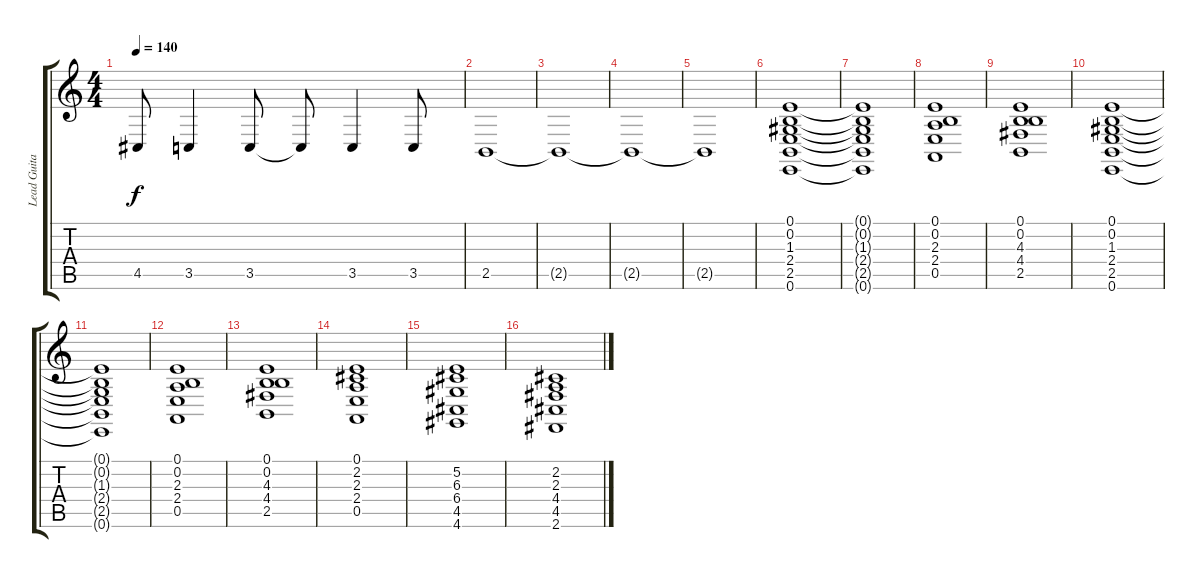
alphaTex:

\track ("Lead Guitar" "Lead Guita") {instrument lead2sawtooth}
\staff {score tabs}
\tuning (E4 B3 G3 D3 A2 E2) {hide}
\ts (4 4)
\tempo 140
\clef g2
\ks c
4.5{t}.8{dy f} 3.5.4 3.5.8 3.5{t}.8 3.5.4 3.5.8 |
2.5.1 |
2.5{t}.1 |
2.5{t}.1 |
2.5{t}.1 |
(0.1 0.2 1.3 2.4 2.5 0.6).1{volume 14} |
(0.1{t} 0.2{t} 1.3{t} 2.4{t} 2.5{t} 0.6{t}).1 |
(0.1 0.2 2.3 2.4 0.5).1 |
(0.1 0.2 4.3 4.4 2.5).1 |
(0.1 0.2 1.3 2.4 2.5 0.6).1 |
(0.1{t} 0.2{t} 1.3{t} 2.4{t} 2.5{t} 0.6{t}).1 |
(0.1 0.2 2.3 2.4 0.5).1 |
(0.1 0.2 4.3 4.4 2.5).1 |
(0.1 2.2 2.3 2.4 0.5).1 |
(5.2 6.3 6.4 4.5 4.6).1 |
(2.2 2.3 4.4 4.5 2.6).1
